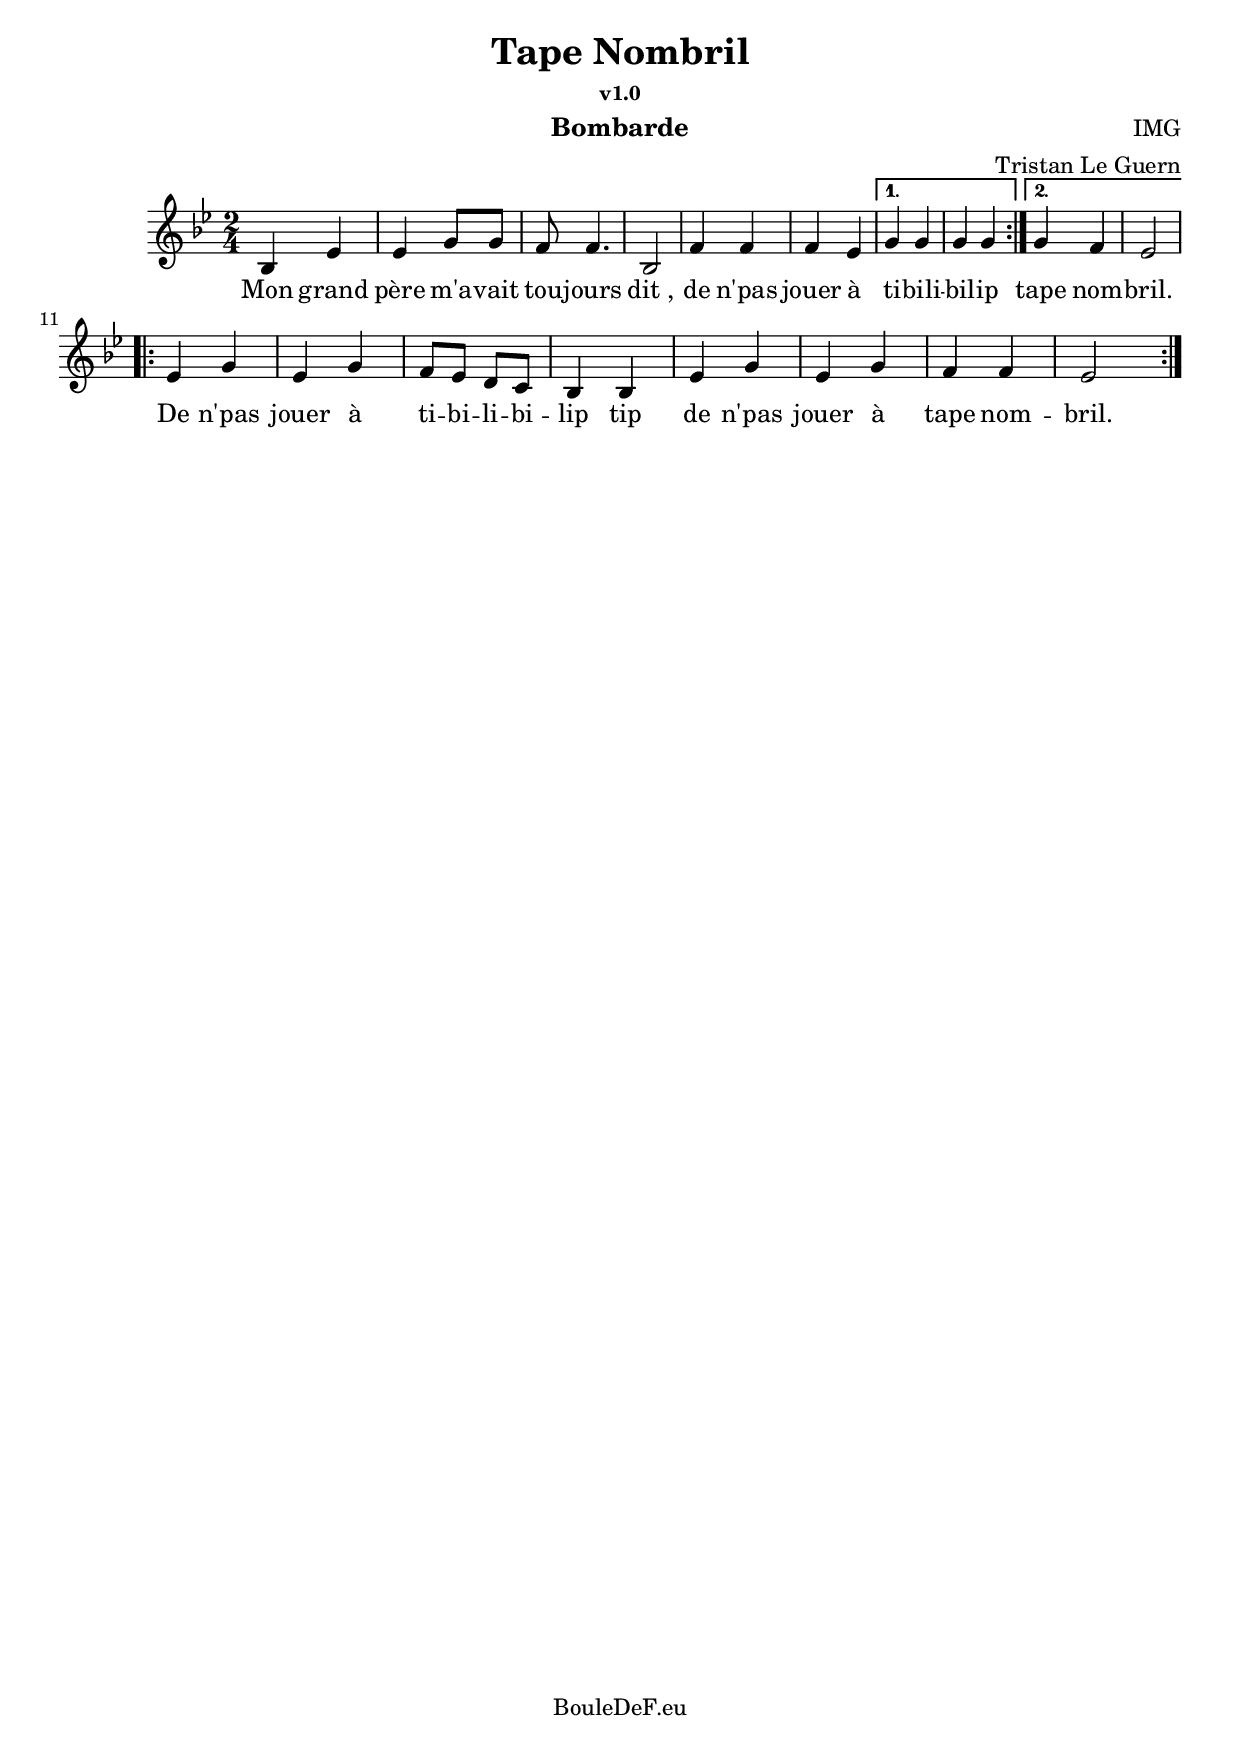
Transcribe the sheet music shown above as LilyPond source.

\version "2.14.2"
\include "italiano.ly"

\header {
	title = "Tape Nombril"
	subsubtitle = "v1.0"
	composer = "IMG"
	arranger = "Tristan Le Guern"
	instrument = "Bombarde"
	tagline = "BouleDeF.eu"
}

\score {
	\new Staff \relative si {
		\clef "treble"
		\key sib \major
		\time 2/4

		\repeat volta 2 {
			sib4 mib
			| mib sol8 sol
			| fa8 fa4.
			| sib,2
			| fa'4 fa
			| fa mib
		}
		\alternative {
			{| sol4 sol | sol sol}
			{| sol fa | mib2}
		} \break

		\repeat volta 2 {
			mib4 sol
			| mib sol
			| fa8 mib re do | sib4 sib
			| mib4 sol
			| mib sol
			| fa4 fa4 | mib2
		} \break
	}
	\addlyrics {
		Mon grand
		| père m'a -- vait
		| tou -- jours
		| dit_,
		| de n'pas
		| jouer à
		| ti -- bili --
		| bil -- ip
		| tape nom --
		| bril.

		De n'pas
		| jouer à
		| ti -- bi -- li -- bi -- 
		| lip tip
		| de n'pas
		| jouer à
		| tape nom --
		| bril.

	}
}
